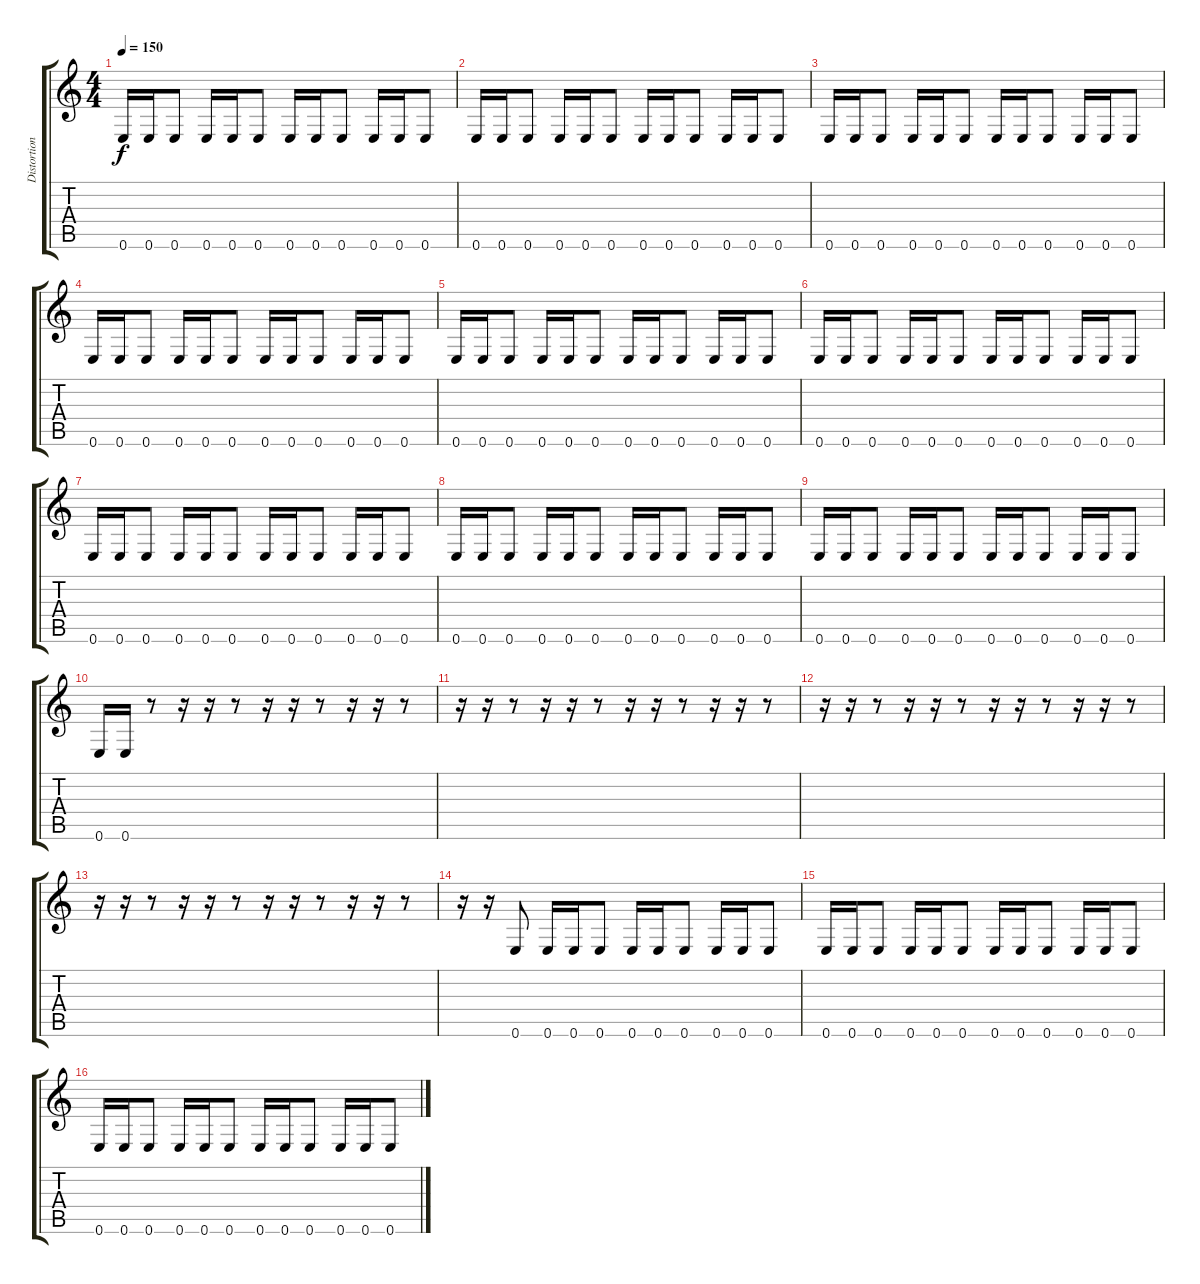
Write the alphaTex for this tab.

\track ("Distortion Guitar (background) (echo)" "Distortion") {instrument distortionguitar}
\staff {score tabs}
\tuning (E4 B3 G3 D3 A2 E2) {hide}
\ts (4 4)
\tempo 150
\clef g2
\ks c
0.6.16{dy f} 0.6.16 0.6.8 0.6.16 0.6.16 0.6.8 0.6.16 0.6.16 0.6.8 0.6.16 0.6.16 0.6.8 |
0.6.16 0.6.16 0.6.8 0.6.16 0.6.16 0.6.8 0.6.16 0.6.16 0.6.8 0.6.16 0.6.16 0.6.8 |
0.6.16 0.6.16 0.6.8 0.6.16 0.6.16 0.6.8 0.6.16 0.6.16 0.6.8 0.6.16 0.6.16 0.6.8 |
0.6.16 0.6.16 0.6.8 0.6.16 0.6.16 0.6.8 0.6.16 0.6.16 0.6.8 0.6.16 0.6.16 0.6.8 |
0.6.16 0.6.16 0.6.8 0.6.16 0.6.16 0.6.8 0.6.16 0.6.16 0.6.8 0.6.16 0.6.16 0.6.8 |
0.6.16 0.6.16 0.6.8 0.6.16 0.6.16 0.6.8 0.6.16 0.6.16 0.6.8 0.6.16 0.6.16 0.6.8 |
0.6.16 0.6.16 0.6.8 0.6.16 0.6.16 0.6.8 0.6.16 0.6.16 0.6.8 0.6.16 0.6.16 0.6.8 |
0.6.16 0.6.16 0.6.8 0.6.16 0.6.16 0.6.8 0.6.16 0.6.16 0.6.8 0.6.16 0.6.16 0.6.8 |
0.6.16 0.6.16 0.6.8 0.6.16 0.6.16 0.6.8 0.6.16 0.6.16 0.6.8 0.6.16 0.6.16 0.6.8 |
0.6.16 0.6.16 r.8 r.16 r.16 r.8 r.16 r.16 r.8 r.16 r.16 r.8 |
r.16 r.16 r.8 r.16 r.16 r.8 r.16 r.16 r.8 r.16 r.16 r.8 |
r.16 r.16 r.8 r.16 r.16 r.8 r.16 r.16 r.8 r.16 r.16 r.8 |
r.16 r.16 r.8 r.16 r.16 r.8 r.16 r.16 r.8 r.16 r.16 r.8 |
r.16 r.16 0.6.8 0.6.16 0.6.16 0.6.8 0.6.16 0.6.16 0.6.8 0.6.16 0.6.16 0.6.8 |
0.6.16 0.6.16 0.6.8 0.6.16 0.6.16 0.6.8 0.6.16 0.6.16 0.6.8 0.6.16 0.6.16 0.6.8 |
0.6.16 0.6.16 0.6.8 0.6.16 0.6.16 0.6.8 0.6.16 0.6.16 0.6.8 0.6.16 0.6.16 0.6.8
